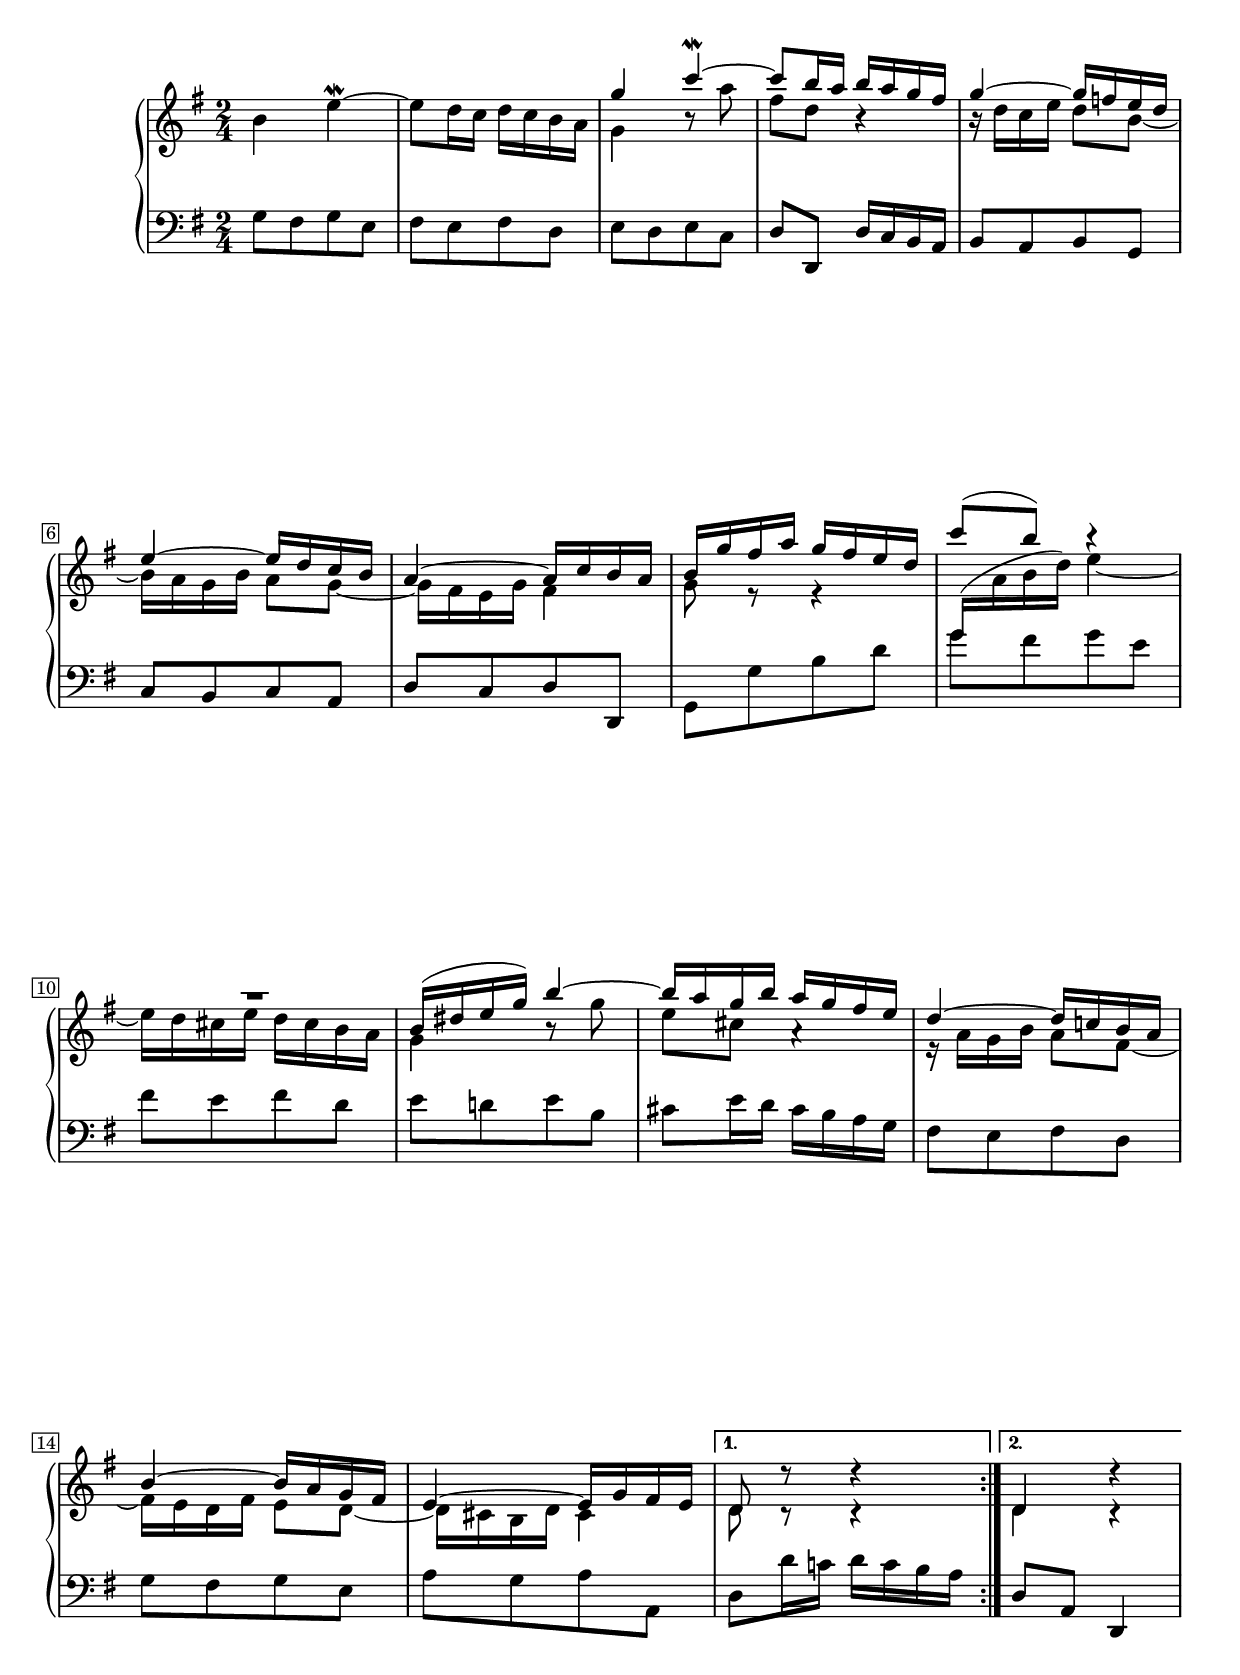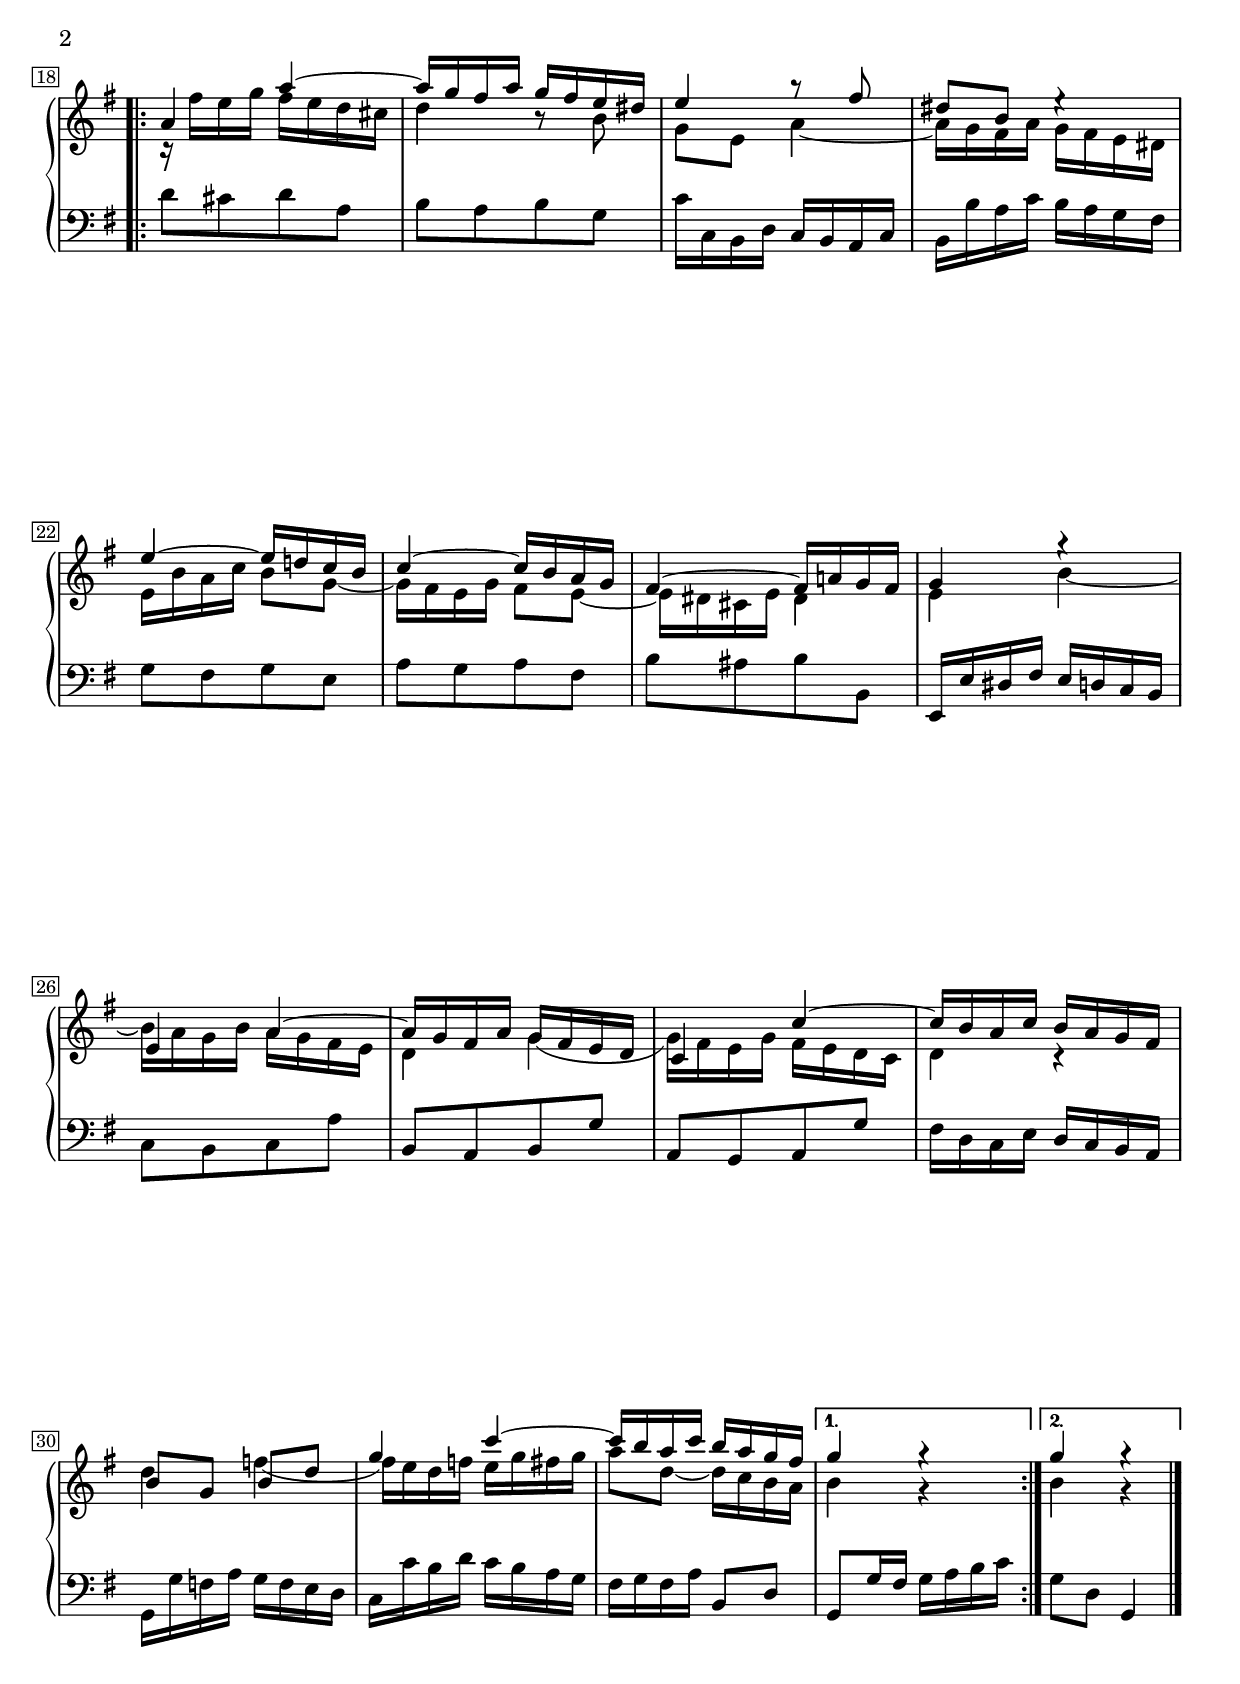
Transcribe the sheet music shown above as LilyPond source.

Global = {
  \key g \major
  \time 2/4
  \include "../global.ly"
}

staffLower = \change Staff = "lower"
staffUpper = \change Staff = "upper"

Sopran = \context Voice = "one" \relative c'' {
  \voiceOne
  \label #'VariatioII
  \override MultiMeasureRest.staff-position = #0
  \override Rest.staff-position = #0
  \stemUp\slurNeutral\tieUp
  \repeat volta 2 {
  %1
  | s2*2
  | g'4 c^~\mordent
  | c8 b16 a b a g fis
  %5
  | g4^~ g16 f e d
  | e4^~ e16 d c b
  | a4^~ a16 c b a
  | b g' fis a g fis e d
  | c'8^( b) b4\rest
  %10
  | \override MultiMeasureRest.staff-position = #5 R2
  | b,16^( dis e g) b4^~
  | b16 a g b a g fis e
  | d4^~ d16 c b a
  | b4^~ b16 a g fis
  %15
  | e4^~ e16 g fis e
  }
  \alternative {
    { d8 d'\rest d4\rest }
    { d,4 d'\rest }
  }
  \break
  \pageBreak
  \repeat volta 2 {
  | a4 a'4~
  | a16 g fis a g fis e dis
  | e4 a8\rest fis
  %20
  | dis8 b e4\rest
  | e4~ e16 d c b
  | c4^~ c16 b a g
  | fis4^~ fis16 a g fis
  | g4 g'\rest
  %25
  | e,4 a~
  | a16 g fis a g fis e d
  | c4 c'~
  | c16 b a c b a g fis
  | b8[ g] b[ d]
  %30
  | g4 c^~
  | c16 b a c b a g fis
  }
  \alternative {
    { g4 g\rest }
    { g4 g\rest }
  }
  \fine
}

Alto = \context Voice = "two" \relative c'' {
  \voiceTwo
  \override MultiMeasureRest.staff-position = #0
  \override Rest.staff-position = #0
  %1
  \repeat volta 2 {
  | \stemDown b4 e^~^\mordent
  | e8 d16 c d c b a
  | g4 b8\rest a'
  | fis d r4
  %5
  | r16 d[ c e] d8 b~
  | b16 a g b a8 g~
  | g16 fis e g fis4
  | g8 e\rest e4\rest
  | \staffLower\stemUp
   \once\override Beam.positions = #'(8.3 . 8.5)
    g16^( \staffUpper\stemDown a b d) e4~
  %10
  | e16 d cis e d cis b a
  | g4 b8\rest g'
  | e cis a4\rest
  | e16\rest a[ g b] a8 fis~
  | fis16 e d fis e8 d~
  %15
  | d16 cis b d cis4
  }
  \alternative {
    { d8 c\rest c4\rest }
    { d4 c\rest }
  }
  \repeat volta 2 {
  | c16\rest fis'[ e g] fis e d cis
  | d4 r8 b
  %20
  | g e a4~
  | a16 g fis a g fis e dis
  | e b' a c b8 g~
  | g16 fis e g fis8 e~
  | e16 dis cis e dis4
  %25
  | e b'~
  | b16 a g b a g fis e
  | d4
    \shape #'((0 . 0) (0 . -1) (0 . -1.5) (0 . 0)) Tie
    g~
  | g16 fis e g fis e d c
  | d4 c\rest
  %30
  | d'4
    \shape #'((0 . 0) (0 . -0.5) (0 . -0.8) (0 . 0)) Tie
    f~
  | f16 e d f e g fis g
  | a8 d,~ d16 c b a
  }
  \alternative {
    { b4 g4\rest }
    { b4 g4\rest }
  }
}

Bass = \context Voice = "four" \relative c' {
  \voiceFour
  \override Rest.staff-position = #0
  \stemNeutral\tieNeutral
  \repeat volta 2 {
  %1
  | g8[ fis g e]
  | fis[ e fis d]
  | e[ d e c]
  | d d, d'16 c b a
  %5
  | b8[ a b g]
  | c[ b c a]
  | d[ c d d,]
  | g[ g' b d]
  | g[ fis g e]
  %10
  | fis[ e fis d]
  | e[ d e b]
  | cis[ e16 d] cis b a g
  | fis8[ e fis d]
  | g[ fis g e]
  %15
  | a[ g a a,]
  }
  \alternative {
    { d d'16 c d c b a }
    { d,8 a d,4 }
  }
  \repeat volta 2 {
  | d''8[ cis d a]
  | b[ a b g]
  | c16 c, b d c b a c
  %20
  | b b' a c b a g fis
  | g8[ fis g e]
  | a[ g a fis]
  | b[ ais b b,]
  | e,16 e' dis fis e d c b
  %25
  | c8[ b c a']
  | b,[ a b g']
  | a,[ g a g']
  | fis16 d c e d c b a
  | g g' f a g f e d
  %30
  | c c' b d c b a g
  | fis g fis a b,8 d
  }
  \alternative {
    { g,8[ g'16 fis] g a b c }
    { g8 d g,4 }
  }
  \fine
}

\score {
  \new PianoStaff
  <<
    \accidentalStyle Score.piano
    \context Staff = "upper" <<
      \set Staff.midiInstrument = #"acoustic grand"
      \Global
      \clef treble
      \Sopran
      \Alto
    >>
    \context Staff = "lower" <<
      \set Staff.midiInstrument = #"acoustic grand"
      \Global
      \clef bass
      \Bass
    >>
  >>
  \header {
    composer = ##f % "Johann Sebastian Bach"
    opus = ##f % "BWV 988"
    title = \markup { \smallCaps "Variatio 2 a 1 Clav." }
    subtitle = ##f
    subsubtitle = ##f
  }
  \layout { }
  \midi { \tempo 4=80 }
}
